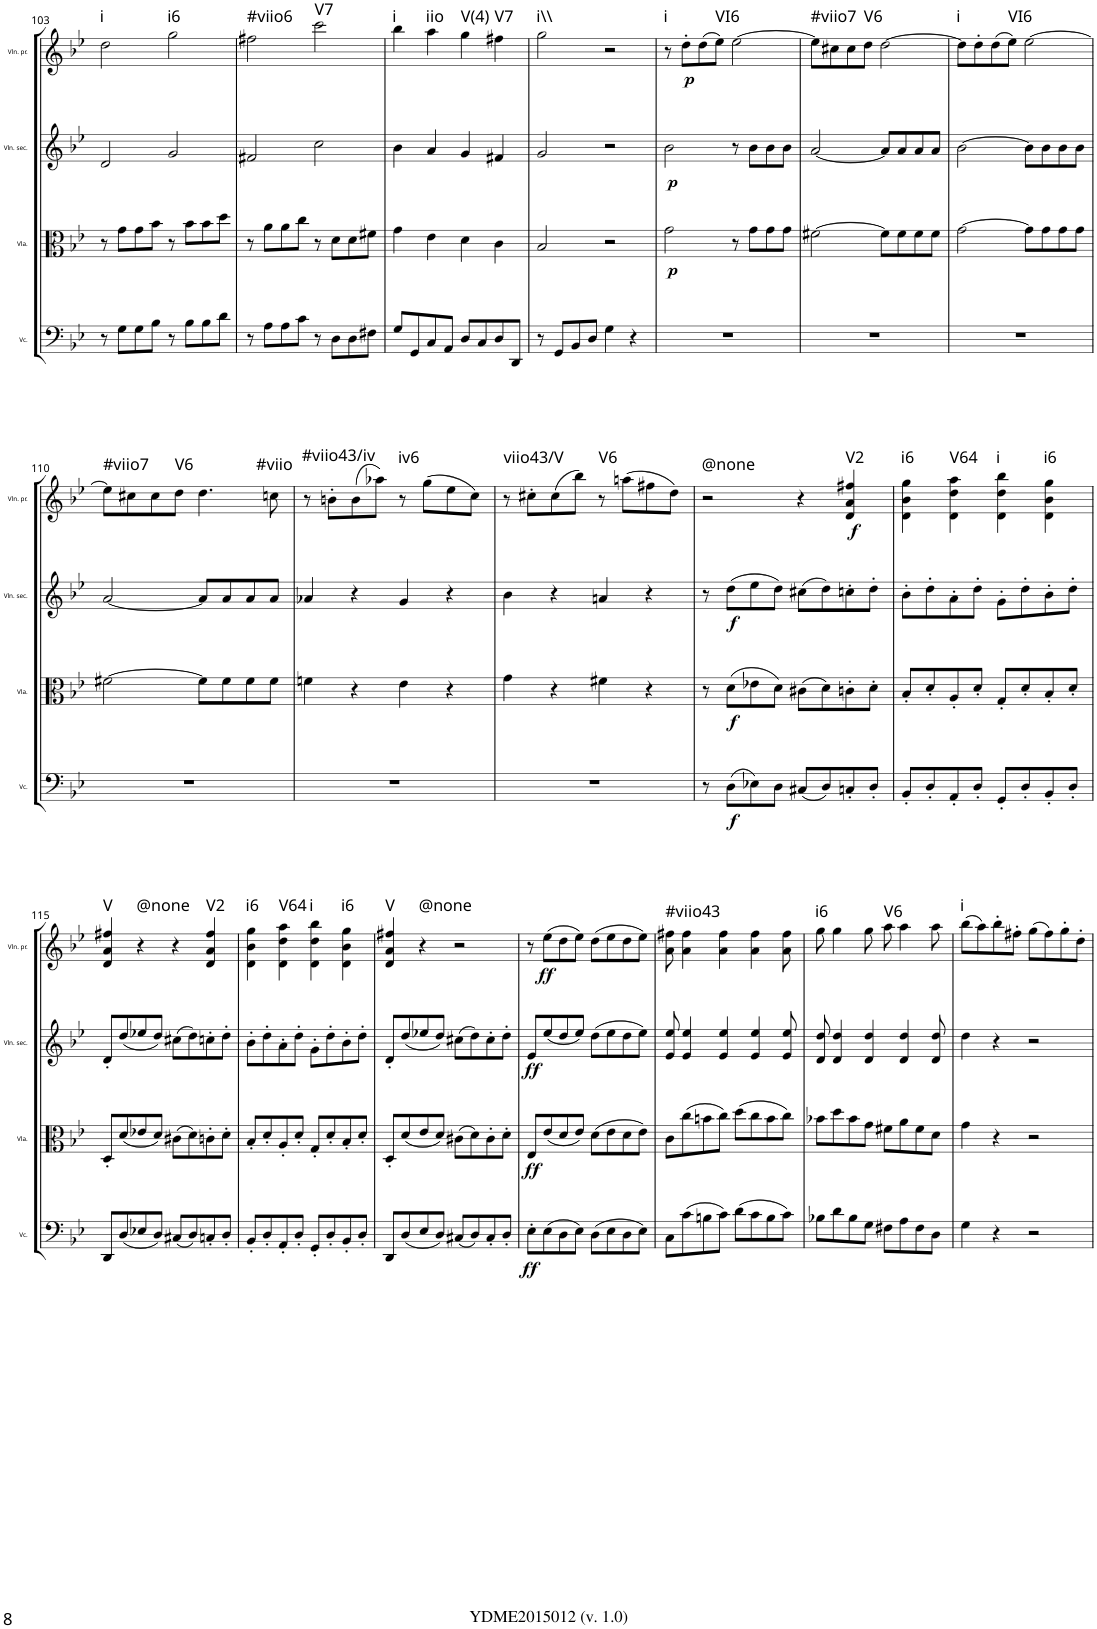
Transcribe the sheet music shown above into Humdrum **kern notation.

**kern	**dynam	**kern	**dynam	**kern	**dynam	**kern	**dynam	**harte
*part4	*part4	*part3	*part3	*part2	*part2	*part1	*part1	*part1
*staff4	*staff4	*staff3	*staff3	*staff2	*staff2	*staff1	*staff1	*
*I"Violoncelle	*	*I"Viola	*	*I"Violino secondo	*	*I"Violino primo	*	*
*I'Vc.	*	*I'Vla.	*	*I'Vln. sec.	*	*I'Vln. pr.	*	*
!!LO:PB:g=z
*clefF4	*	*clefC3	*	*clefG2	*	*clefG2	*	*
*k[b-e-]	*	*k[b-e-]	*	*k[b-e-]	*	*k[b-e-]	*	*
*B-:	*	*B-:	*	*B-:	*	*B-:	*	*
*M2/2	*	*M2/2	*	*M2/2	*	*M2/2	*	*
*met(c|)	*	*met(c|)	*	*met(c|)	*	*met(c|)	*	*
=103	=103	=103	=103	=103	=103	=103	=103	=103
!	!	!	!	!	!	!	!	!LO:H:kt=i
8r	.	8r	.	2d/	.	2dd\	.	N
8G\L	.	8g\L	.	.	.	.	.	.
8G\	.	8g\	.	.	.	.	.	.
8B-\J	.	8b-\J	.	.	.	.	.	.
!	!	!	!	!	!	!	!	!LO:H:kt=i6
8r	.	8r	.	2g/	.	2gg\	.	N
8B-\L	.	8b-\L	.	.	.	.	.	.
8B-\	.	8b-\	.	.	.	.	.	.
8d\J	.	8dd\J	.	.	.	.	.	.
=104	=104	=104	=104	=104	=104	=104	=104	=104
!	!	!	!	!	!	!	!	!LO:H:kt=#viio6
8r	.	8r	.	2f#X/	.	2ff#X\	.	N
8A\L	.	8a\L	.	.	.	.	.	.
8A\	.	8a\	.	.	.	.	.	.
8c\J	.	8cc\J	.	.	.	.	.	.
!	!	!	!	!	!	!	!	!LO:H:kt=V7
8r	.	8r	.	2cc\	.	2ccc\	.	N
8D\L	.	8d\L	.	.	.	.	.	.
8D\	.	8d\	.	.	.	.	.	.
8F#X\J	.	8f#X\J	.	.	.	.	.	.
=105	=105	=105	=105	=105	=105	=105	=105	=105
!	!	!	!	!	!	!	!	!LO:H:kt=i
8G/L	.	4g\	.	4b-\	.	4bb-\	.	N
8GG/	.	.	.	.	.	.	.	.
!	!	!	!	!	!	!	!	!LO:H:kt=iio
8C/	.	4e-\	.	4a/	.	4aa\	.	N
8AA/J	.	.	.	.	.	.	.	.
!	!	!	!	!	!	!	!	!LO:H:kt=V(4)
8D/L	.	4d\	.	4g/	.	4gg\	.	N
8C/	.	.	.	.	.	.	.	.
!	!	!	!	!	!	!	!	!LO:H:kt=V7
8D/	.	4c\	.	4f#X/	.	4ff#X\	.	N
8DD/J	.	.	.	.	.	.	.	.
=106	=106	=106	=106	=106	=106	=106	=106	=106
!	!	!	!	!	!	!	!	!LO:H:kt=i\\
8r	.	2B-/	.	2g/	.	2gg\	.	N
8GG/L	.	.	.	.	.	.	.	.
8BB-/	.	.	.	.	.	.	.	.
8D/J	.	.	.	.	.	.	.	.
4G\	.	2r	.	2r	.	2r	.	.
4r	.	.	.	.	.	.	.	.
=107	=107	=107	=107	=107	=107	=107	=107	=107
!	!	!	!LO:DY:b	!	!LO:DY:b	!	!	!LO:H:kt=i
1r	.	2g\	p	2b-\	p	8r	.	N
!	!	!	!	!	!	!	!LO:DY:b	!
.	.	.	.	.	.	8dd'\L	p	.
.	.	.	.	.	.	(8dd\	.	.
!	!	!	!	!	!	!	!	!LO:H:kt=VI6
.	.	.	.	.	.	8ee-\J)	.	N
.	.	8r	.	8r	.	[2ee-\	.	.
.	.	8g\L	.	8b-\L	.	.	.	.
.	.	8g\	.	8b-\	.	.	.	.
.	.	8g\J	.	8b-\J	.	.	.	.
=108	=108	=108	=108	=108	=108	=108	=108	=108
!	!	!	!	!	!	!	!	!LO:H:kt=#viio7
1r	.	[2f#X\	.	[2a/	.	8ee-\L]	.	N
.	.	.	.	.	.	8cc#X\	.	.
.	.	.	.	.	.	8cc#\	.	.
!	!	!	!	!	!	!	!	!LO:H:kt=V6
.	.	.	.	.	.	8dd\J	.	N
.	.	8f#\L]	.	8a/L]	.	[2dd\	.	.
.	.	8f#\	.	8a/	.	.	.	.
.	.	8f#\	.	8a/	.	.	.	.
.	.	8f#\J	.	8a/J	.	.	.	.
=109	=109	=109	=109	=109	=109	=109	=109	=109
!	!	!	!	!	!	!	!	!LO:H:kt=i
1r	.	[2g\	.	[2b-\	.	8dd\L]	.	N
.	.	.	.	.	.	8dd'\	.	.
.	.	.	.	.	.	(8dd\	.	.
!	!	!	!	!	!	!	!	!LO:H:kt=VI6
.	.	.	.	.	.	8ee-\J)	.	N
.	.	8g\L]	.	8b-\L]	.	[2ee-\	.	.
.	.	8g\	.	8b-\	.	.	.	.
.	.	8g\	.	8b-\	.	.	.	.
.	.	8g\J	.	8b-\J	.	.	.	.
!!LO:LB:g=z
=110	=110	=110	=110	=110	=110	=110	=110	=110
!	!	!	!	!	!	!	!	!LO:H:kt=#viio7
1r	.	[2f#X\	.	[2a/	.	8ee-\L]	.	N
.	.	.	.	.	.	8cc#X\	.	.
.	.	.	.	.	.	8cc#\	.	.
!	!	!	!	!	!	!	!	!LO:H:kt=V6
.	.	.	.	.	.	8dd\J	.	N
.	.	8f#\L]	.	8a/L]	.	4.dd\	.	.
.	.	8f#\	.	8a/	.	.	.	.
.	.	8f#\	.	8a/	.	.	.	.
!	!	!	!	!	!	!	!	!LO:H:kt=#viio
.	.	8f#\J	.	8a/J	.	8ccn\	.	N
=111	=111	=111	=111	=111	=111	=111	=111	=111
!	!	!	!	!	!	!	!	!LO:H:kt=#viio43/iv
1r	.	4fn\	.	4a-X/	.	8r	.	N
.	.	.	.	.	.	8bn'\L	.	.
.	.	4r	.	4r	.	(8b\	.	.
.	.	.	.	.	.	8aa-X\J)	.	.
!	!	!	!	!	!	!	!	!LO:H:kt=iv6
.	.	4e-\	.	4g/	.	8r	.	N
.	.	.	.	.	.	(8gg\L	.	.
.	.	4r	.	4r	.	8ee-\	.	.
.	.	.	.	.	.	8cc\J)	.	.
=112	=112	=112	=112	=112	=112	=112	=112	=112
!	!	!	!	!	!	!	!	!LO:H:kt=viio43/V
1r	.	4g\	.	4b-\	.	8r	.	N
.	.	.	.	.	.	8cc#X'\L	.	.
.	.	4r	.	4r	.	(8cc#\	.	.
.	.	.	.	.	.	8bb-\J)	.	.
!	!	!	!	!	!	!	!	!LO:H:kt=V6
.	.	4f#X\	.	4an/	.	8r	.	N
.	.	.	.	.	.	(8aan\L	.	.
.	.	4r	.	4r	.	8ff#X\	.	.
.	.	.	.	.	.	8dd\J)	.	.
=113	=113	=113	=113	=113	=113	=113	=113	=113
!	!	!	!	!	!	!	!	!LO:H:kt=@none
8r	.	8r	.	8r	.	2r	.	N
!	!LO:DY:b	!	!LO:DY:b	!	!LO:DY:b	!	!	!
(8D\L	f	(8d\L	f	(8dd\L	f	.	.	.
8E-X\)	.	8e-X\	.	8ee-\	.	.	.	.
8D\J	.	8d\J)	.	8dd\J)	.	.	.	.
(8C#X/L	.	(8c#X\L	.	(8cc#X\L	.	4r	.	.
8D/)	.	8d\)	.	8dd\)	.	.	.	.
!	!	!	!	!	!	!	!LO:DY:b	!LO:H:kt=V2
8Cn'/	.	8cn'\	.	8ccn'\	.	4d/ 4a/ 4ff#X/	f	N
8D'/J	.	8d'\J	.	8dd'\J	.	.	.	.
=114	=114	=114	=114	=114	=114	=114	=114	=114
!	!	!	!	!	!	!	!	!LO:H:kt=i6
8BB-'/L	.	8B-'/L	.	8b-'\L	.	4d\ 4b-\ 4gg\	.	N
8D'/	.	8d'/	.	8dd'\	.	.	.	.
!	!	!	!	!	!	!	!	!LO:H:kt=V64
8AA'/	.	8A'/	.	8a'\	.	4d\ 4dd\ 4aa\	.	N
8D'/J	.	8d'/J	.	8dd'\J	.	.	.	.
!	!	!	!	!	!	!	!	!LO:H:kt=i
8GG'/L	.	8G'/L	.	8g'\L	.	4d\ 4dd\ 4bb-\	.	N
8D'/	.	8d'/	.	8dd'\	.	.	.	.
!	!	!	!	!	!	!	!	!LO:H:kt=i6
8BB-'/	.	8B-'/	.	8b-'\	.	4d\ 4b-\ 4gg\	.	N
8D'/J	.	8d'/J	.	8dd'\J	.	.	.	.
!!LO:LB:g=z
=115	=115	=115	=115	=115	=115	=115	=115	=115
!	!	!	!	!	!	!	!	!LO:H:kt=V
8DD/L	.	8D'/L	.	8d'/L	.	4d/ 4a/ 4ff#X/	.	N
(8D/	.	(8d/	.	(8dd/	.	.	.	.
!	!	!	!	!	!	!	!	!LO:H:kt=@none
8E-X/	.	8e-X/	.	8ee-X/	.	4r	.	N
8D/J)	.	8d/J)	.	8dd/J)	.	.	.	.
(8C#X/L	.	(8c#X\L	.	(8cc#X\L	.	4r	.	.
8D/)	.	8d\)	.	8dd\)	.	.	.	.
!	!	!	!	!	!	!	!	!LO:H:kt=V2
8Cn'/	.	8cn'\	.	8ccn'\	.	4d/ 4a/ 4ff#/	.	N
8D'/J	.	8d'\J	.	8dd'\J	.	.	.	.
=116	=116	=116	=116	=116	=116	=116	=116	=116
!	!	!	!	!	!	!	!	!LO:H:kt=i6
8BB-'/L	.	8B-'/L	.	8b-'\L	.	4d\ 4b-\ 4gg\	.	N
8D'/	.	8d'/	.	8dd'\	.	.	.	.
!	!	!	!	!	!	!	!	!LO:H:kt=V64
8AA'/	.	8A'/	.	8a'\	.	4d\ 4dd\ 4aa\	.	N
8D'/J	.	8d'/J	.	8dd'\J	.	.	.	.
!	!	!	!	!	!	!	!	!LO:H:kt=i
8GG'/L	.	8G'/L	.	8g'\L	.	4d\ 4dd\ 4bb-\	.	N
8D'/	.	8d'/	.	8dd'\	.	.	.	.
!	!	!	!	!	!	!	!	!LO:H:kt=i6
8BB-'/	.	8B-'/	.	8b-'\	.	4d\ 4b-\ 4gg\	.	N
8D'/J	.	8d'/J	.	8dd'\J	.	.	.	.
=117	=117	=117	=117	=117	=117	=117	=117	=117
!	!	!	!	!	!	!	!	!LO:H:kt=V
8DD/L	.	8D'/L	.	8d'/L	.	4d/ 4a/ 4ff#X/	.	N
(8D/	.	(8d/	.	(8dd/	.	.	.	.
!	!	!	!	!	!	!	!	!LO:H:kt=@none
8E-/	.	8e-/	.	8ee-X/	.	4r	.	N
8D/J)	.	8d/J)	.	8dd/J)	.	.	.	.
(8C#X/L	.	(8c#X\L	.	(8cc#X\L	.	2r	.	.
8D/)	.	8d\)	.	8dd\)	.	.	.	.
8C#'/	.	8c#'\	.	8cc#'\	.	.	.	.
8D'/J	.	8d'\J	.	8dd'\J	.	.	.	.
=118	=118	=118	=118	=118	=118	=118	=118	=118
!	!LO:DY:b	!	!LO:DY:b	!	!LO:DY:b	!	!	!
8E-'\L	ff	8E-/L	ff	8e-/L	ff	8r	.	.
!	!	!	!	!	!	!	!LO:DY:b	!
(8E-\	.	(8e-/	.	(8ee-/	.	(8ee-\L	ff	.
8D\	.	8d/	.	8dd/	.	8dd\	.	.
8E-\J)	.	8e-/J)	.	8ee-/J)	.	8ee-\J)	.	.
(8D\L	.	(8d\L	.	(8dd\L	.	(8dd\L	.	.
8E-\	.	8e-\	.	8ee-\	.	8ee-\	.	.
8D\	.	8d\	.	8dd\	.	8dd\	.	.
8E-\J)	.	8e-\J)	.	8ee-\J)	.	8ee-\J)	.	.
=119	=119	=119	=119	=119	=119	=119	=119	=119
!	!	!	!	!	!	!	!	!LO:H:kt=#viio43
8C\L	.	8c\L	.	8e-/ 8ee-/	.	8a\ 8ff#X\	.	N
(8c\	.	(8cc\	.	4e-/ 4ee-/	.	4a\ 4ff#\	.	.
8Bn\	.	8bn\	.	.	.	.	.	.
8c\J)	.	8cc\J)	.	4e-/ 4ee-/	.	4a\ 4ff#\	.	.
(8d\L	.	(8dd\L	.	.	.	.	.	.
8c\	.	8cc\	.	4e-/ 4ee-/	.	4a\ 4ff#\	.	.
8B\	.	8b\	.	.	.	.	.	.
8c\J)	.	8cc\J)	.	8e-/ 8ee-/	.	8a\ 8ff#\	.	.
=120	=120	=120	=120	=120	=120	=120	=120	=120
!	!	!	!	!	!	!	!	!LO:H:kt=i6
8B-X\L	.	8b-X\L	.	8d/ 8dd/	.	8gg\	.	N
8d\	.	8dd\	.	4d/ 4dd/	.	4gg\	.	.
8B-\	.	8b-\	.	.	.	.	.	.
8G\J	.	8g\J	.	4d/ 4dd/	.	8gg\	.	.
!	!	!	!	!	!	!	!	!LO:H:kt=V6
8F#X\L	.	8f#X\L	.	.	.	8aa\	.	N
8A\	.	8a\	.	4d/ 4dd/	.	4aa\	.	.
8F#\	.	8f#\	.	.	.	.	.	.
8D\J	.	8d\J	.	8d/ 8dd/	.	8aa\	.	.
=121	=121	=121	=121	=121	=121	=121	=121	=121
!	!	!	!	!	!	!	!	!LO:H:kt=i
4G\	.	4g\	.	4dd\	.	(8bb-\L	.	N
.	.	.	.	.	.	8aa\)	.	.
4r	.	4r	.	4r	.	8bb-'\	.	.
.	.	.	.	.	.	8ff#X'\J	.	.
2r	.	2r	.	2r	.	(8gg\L	.	.
.	.	.	.	.	.	8ff#\)	.	.
.	.	.	.	.	.	8gg'\	.	.
.	.	.	.	.	.	8dd'\J	.	.
=	=	=	=	=	=	=	=	=
*-	*-	*-	*-	*-	*-	*-	*-	*-
